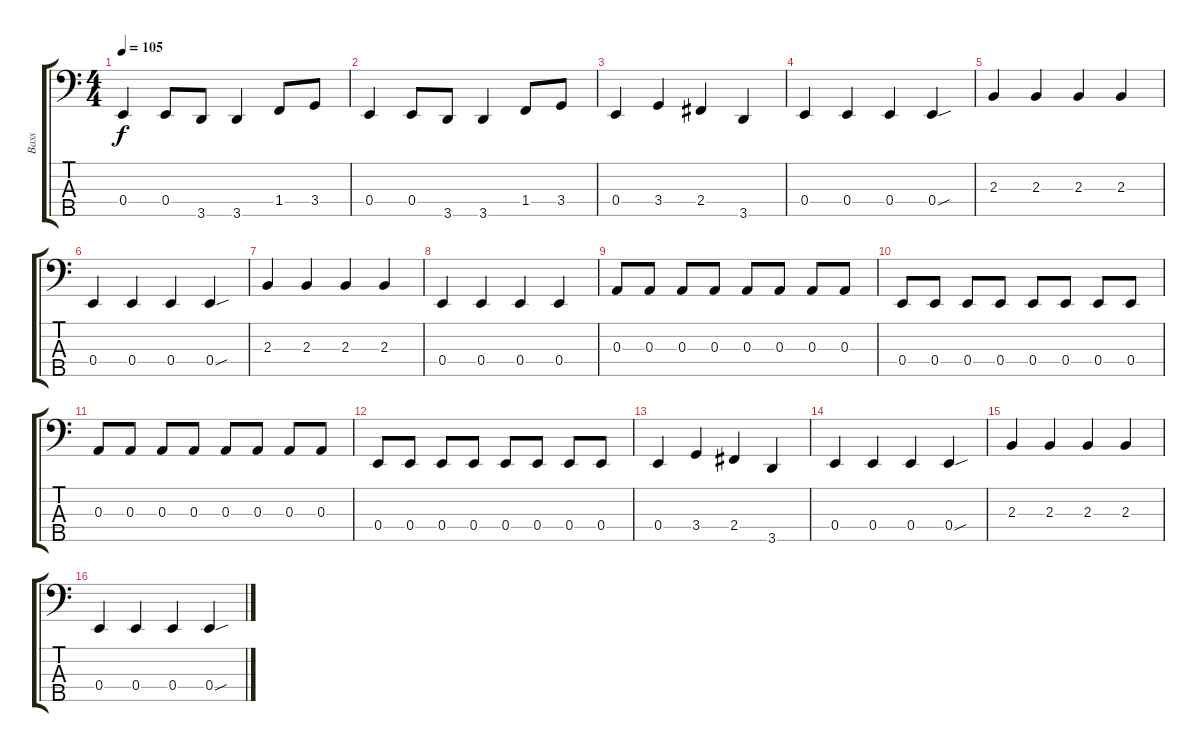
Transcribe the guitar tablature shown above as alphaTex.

\track ("Bass " "Bass ") {instrument electricbasspick}
\staff {score tabs}
\tuning (G2 D2 A1 E1 B0) {hide}
\ts (4 4)
\tempo 105
\clef f4
\ks c
0.4.4{dy f} 0.4.8 3.5.8 3.5.4 1.4.8 3.4.8 |
0.4.4 0.4.8 3.5.8 3.5.4 1.4.8 3.4.8 |
0.4.4 3.4.4 2.4.4 3.5.4 |
0.4.4 0.4.4 0.4.4 0.4{sou}.4 |
2.3.4 2.3.4 2.3.4 2.3.4 |
0.4.4 0.4.4 0.4.4 0.4{sou}.4 |
2.3.4 2.3.4 2.3.4 2.3.4 |
0.4.4 0.4.4 0.4.4 0.4.4 |
0.3.8 0.3.8 0.3.8 0.3.8 0.3.8 0.3.8 0.3.8 0.3.8 |
0.4.8 0.4.8 0.4.8 0.4.8 0.4.8 0.4.8 0.4.8 0.4.8 |
0.3.8 0.3.8 0.3.8 0.3.8 0.3.8 0.3.8 0.3.8 0.3.8 |
0.4.8 0.4.8 0.4.8 0.4.8 0.4.8 0.4.8 0.4.8 0.4.8 |
0.4.4 3.4.4 2.4.4 3.5.4 |
0.4.4 0.4.4 0.4.4 0.4{sou}.4 |
2.3.4 2.3.4 2.3.4 2.3.4 |
0.4.4 0.4.4 0.4.4 0.4{sou}.4
